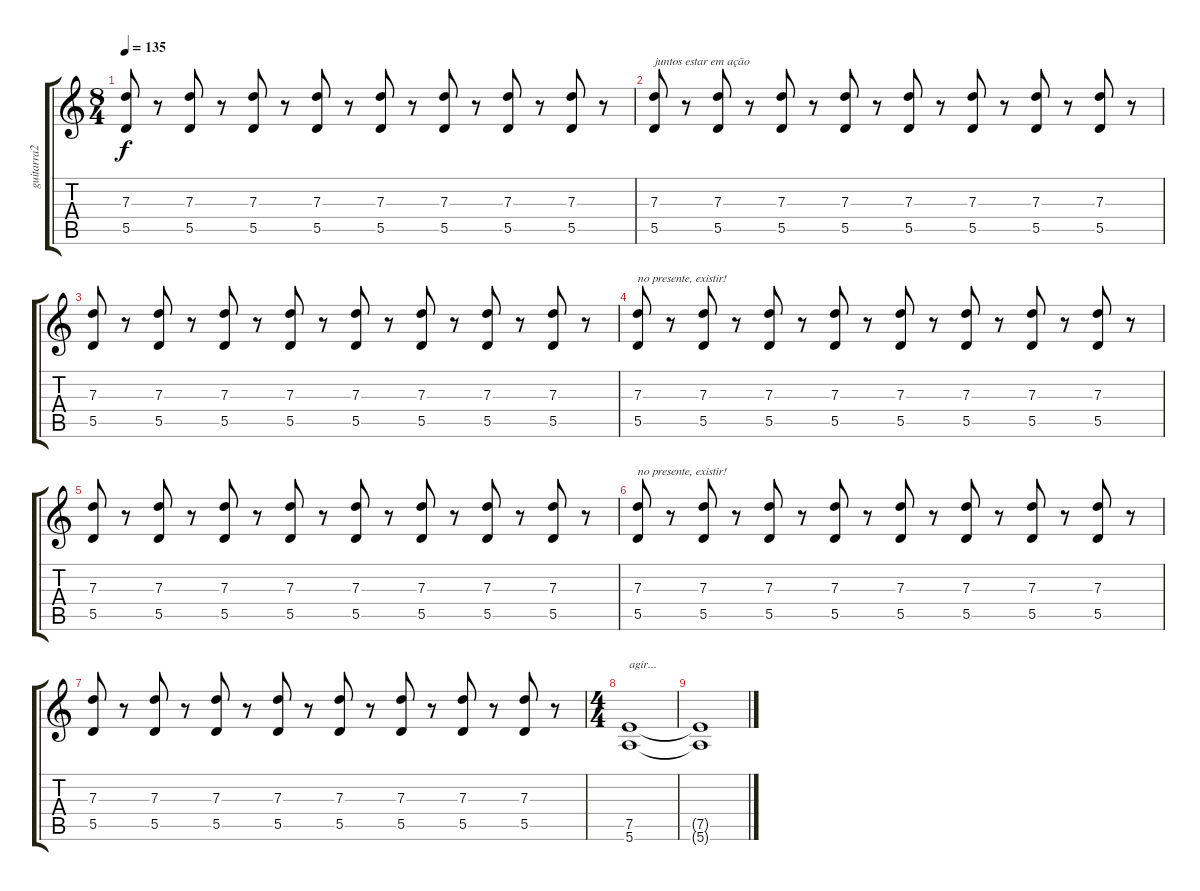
\track ("guitarra2" "guitarra2") {instrument distortionguitar}
\staff {score tabs}
\tuning (E4 B3 G3 D3 A2 E2) {hide}
\ts (8 4)
\tempo 135
\clef g2
\ks c
(7.3 5.5).8{dy f} r.8 (7.3 5.5).8 r.8 (7.3 5.5).8 r.8 (7.3 5.5).8 r.8 (7.3 5.5).8 r.8 (7.3 5.5).8 r.8 (7.3 5.5).8 r.8 (7.3 5.5).8 r.8 |
(7.3 5.5).8{txt "juntos estar em ação"} r.8 (7.3 5.5).8 r.8 (7.3 5.5).8 r.8 (7.3 5.5).8 r.8 (7.3 5.5).8 r.8 (7.3 5.5).8 r.8 (7.3 5.5).8 r.8 (7.3 5.5).8 r.8 |
(7.3 5.5).8 r.8 (7.3 5.5).8 r.8 (7.3 5.5).8 r.8 (7.3 5.5).8 r.8 (7.3 5.5).8 r.8 (7.3 5.5).8 r.8 (7.3 5.5).8 r.8 (7.3 5.5).8 r.8 |
(7.3 5.5).8{txt "no presente, existir!"} r.8 (7.3 5.5).8 r.8 (7.3 5.5).8 r.8 (7.3 5.5).8 r.8 (7.3 5.5).8 r.8 (7.3 5.5).8 r.8 (7.3 5.5).8 r.8 (7.3 5.5).8 r.8 |
(7.3 5.5).8 r.8 (7.3 5.5).8 r.8 (7.3 5.5).8 r.8 (7.3 5.5).8 r.8 (7.3 5.5).8 r.8 (7.3 5.5).8 r.8 (7.3 5.5).8 r.8 (7.3 5.5).8 r.8 |
(7.3 5.5).8{txt "no presente, existir!"} r.8 (7.3 5.5).8 r.8 (7.3 5.5).8 r.8 (7.3 5.5).8 r.8 (7.3 5.5).8 r.8 (7.3 5.5).8 r.8 (7.3 5.5).8 r.8 (7.3 5.5).8 r.8 |
(7.3 5.5).8 r.8 (7.3 5.5).8 r.8 (7.3 5.5).8 r.8 (7.3 5.5).8 r.8 (7.3 5.5).8 r.8 (7.3 5.5).8 r.8 (7.3 5.5).8 r.8 (7.3 5.5).8 r.8 |
\ts (4 4)
(7.5 5.6).1{txt "agir..."} |
(7.5{t} 5.6{t}).1
